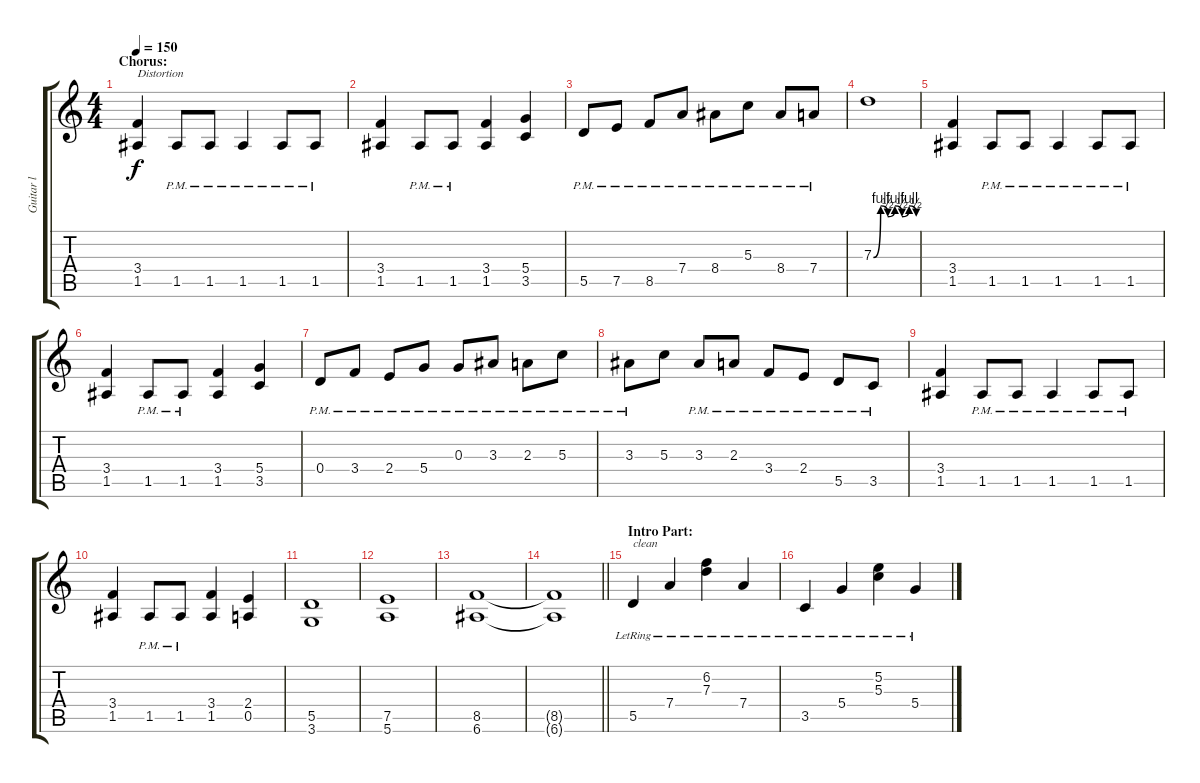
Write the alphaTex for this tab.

\track ("Guitar l" "Guitar l") {instrument distortionguitar}
\staff {score tabs}
\tuning (E4 B3 G3 D3 A2 E2) {hide}
\ts (4 4)
\section ("" "Chorus:")
\tempo 150
\clef g2
\ks c
(3.4 1.5).4{txt "Distortion" dy f} 1.5{pm}.8 1.5{pm}.8 1.5{pm}.4 1.5{pm}.8 1.5{pm}.8 |
(3.4 1.5).4 1.5{pm}.8 1.5{pm}.8 (3.4 1.5).4 (5.4 3.5).4 |
5.5{pm}.8 7.5{pm}.8 8.5{pm}.8 7.4{pm}.8 8.4{pm}.8 5.3{pm}.8 8.4{pm}.8 7.4{pm}.8 |
7.3{be (custom 0 0 10 4 20 2 30 4 40 2 50 4 60 2)}.1{volume 14 instrument guitarharmonics} |
(3.4 1.5).4{volume 16 instrument distortionguitar} 1.5{pm}.8 1.5{pm}.8 1.5{pm}.4 1.5{pm}.8 1.5{pm}.8 |
(3.4 1.5).4 1.5{pm}.8 1.5{pm}.8 (3.4 1.5).4 (5.4 3.5).4 |
0.4{pm}.8 3.4{pm}.8 2.4{pm}.8 5.4{pm}.8 0.3{pm}.8 3.3{pm}.8 2.3{pm}.8 5.3{pm}.8 |
3.3{pm}.8 5.3.8 3.3{pm}.8 2.3{pm}.8 3.4{pm}.8 2.4{pm}.8 5.5{pm}.8 3.5{pm}.8 |
(3.4 1.5).4 1.5{pm}.8 1.5{pm}.8 1.5{pm}.4 1.5{pm}.8 1.5{pm}.8 |
(3.4 1.5).4 1.5{pm}.8 1.5{pm}.8 (3.4 1.5).4 (2.4 0.5).4 |
(5.5 3.6).1 |
(7.5 5.6).1 |
(8.5 6.6).1 |
\barLineRight lightlight
(8.5{t} 6.6{t}).1 |
\section ("" "Intro Part:")
5.5{lr}.4{txt "clean" instrument electricguitarclean} 7.4{lr}.4 (6.2{lr} 7.3{lr}).4 7.4{lr}.4 |
3.5{lr}.4 5.4{lr}.4 (5.2{lr} 5.3{lr}).4 5.4{lr}.4
